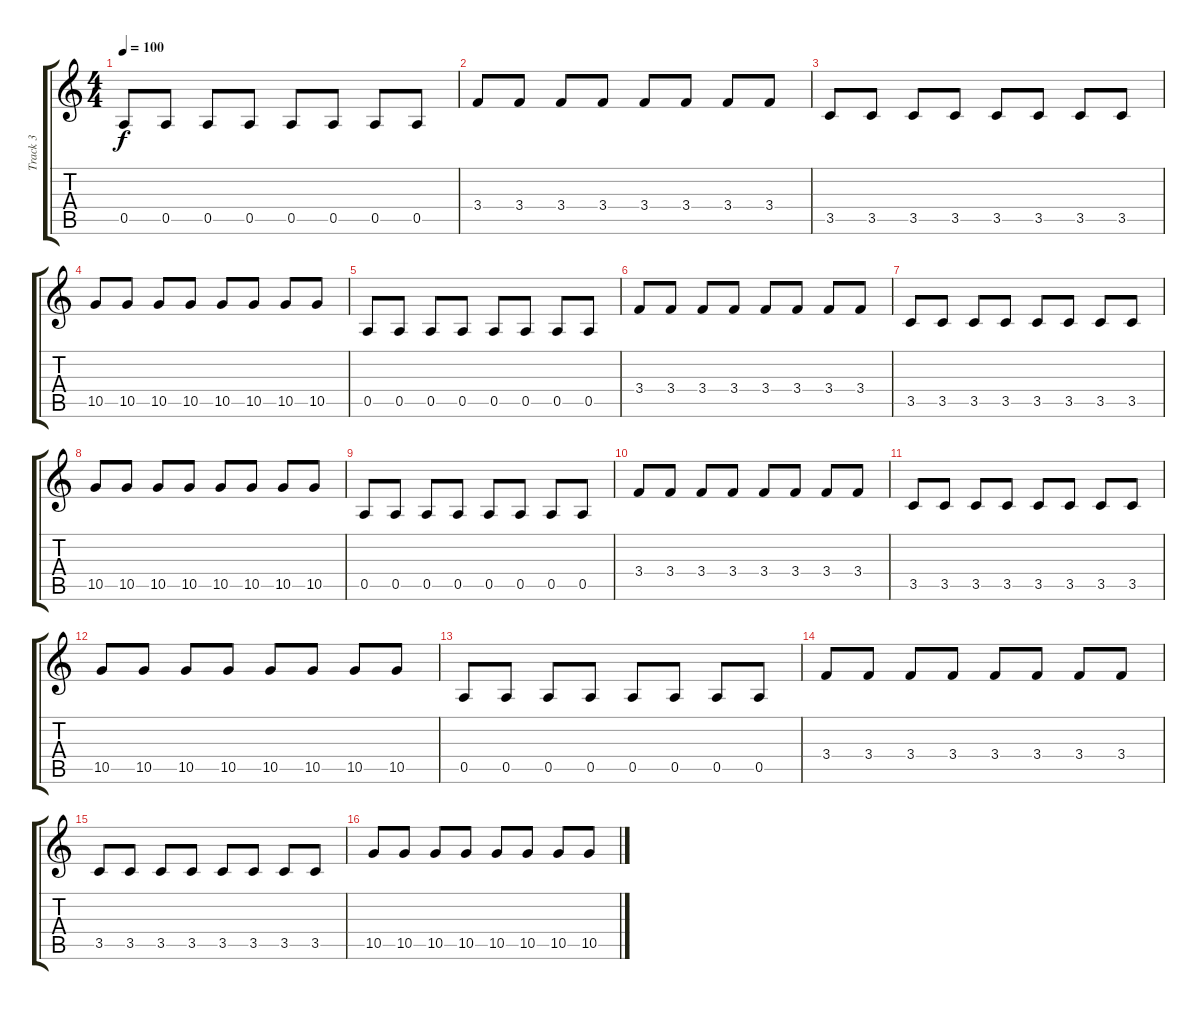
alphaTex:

\track ("Track 3" "Track 3") {instrument electricbasspick}
\staff {score tabs}
\tuning (E4 B3 G3 D3 A2 E2) {hide}
\ts (4 4)
\tempo 100
\clef g2
\ks c
0.5.8{dy f} 0.5.8 0.5.8 0.5.8 0.5.8 0.5.8 0.5.8 0.5.8 |
3.4.8 3.4.8 3.4.8 3.4.8 3.4.8 3.4.8 3.4.8 3.4.8 |
3.5.8 3.5.8 3.5.8 3.5.8 3.5.8 3.5.8 3.5.8 3.5.8 |
10.5.8 10.5.8 10.5.8 10.5.8 10.5.8 10.5.8 10.5.8 10.5.8 |
0.5.8 0.5.8 0.5.8 0.5.8 0.5.8 0.5.8 0.5.8 0.5.8 |
3.4.8 3.4.8 3.4.8 3.4.8 3.4.8 3.4.8 3.4.8 3.4.8 |
3.5.8 3.5.8 3.5.8 3.5.8 3.5.8 3.5.8 3.5.8 3.5.8 |
10.5.8 10.5.8 10.5.8 10.5.8 10.5.8 10.5.8 10.5.8 10.5.8 |
0.5.8 0.5.8 0.5.8 0.5.8 0.5.8 0.5.8 0.5.8 0.5.8 |
3.4.8 3.4.8 3.4.8 3.4.8 3.4.8 3.4.8 3.4.8 3.4.8 |
3.5.8 3.5.8 3.5.8 3.5.8 3.5.8 3.5.8 3.5.8 3.5.8 |
10.5.8 10.5.8 10.5.8 10.5.8 10.5.8 10.5.8 10.5.8 10.5.8 |
0.5.8 0.5.8 0.5.8 0.5.8 0.5.8 0.5.8 0.5.8 0.5.8 |
3.4.8 3.4.8 3.4.8 3.4.8 3.4.8 3.4.8 3.4.8 3.4.8 |
3.5.8 3.5.8 3.5.8 3.5.8 3.5.8 3.5.8 3.5.8 3.5.8 |
10.5.8 10.5.8 10.5.8 10.5.8 10.5.8 10.5.8 10.5.8 10.5.8
